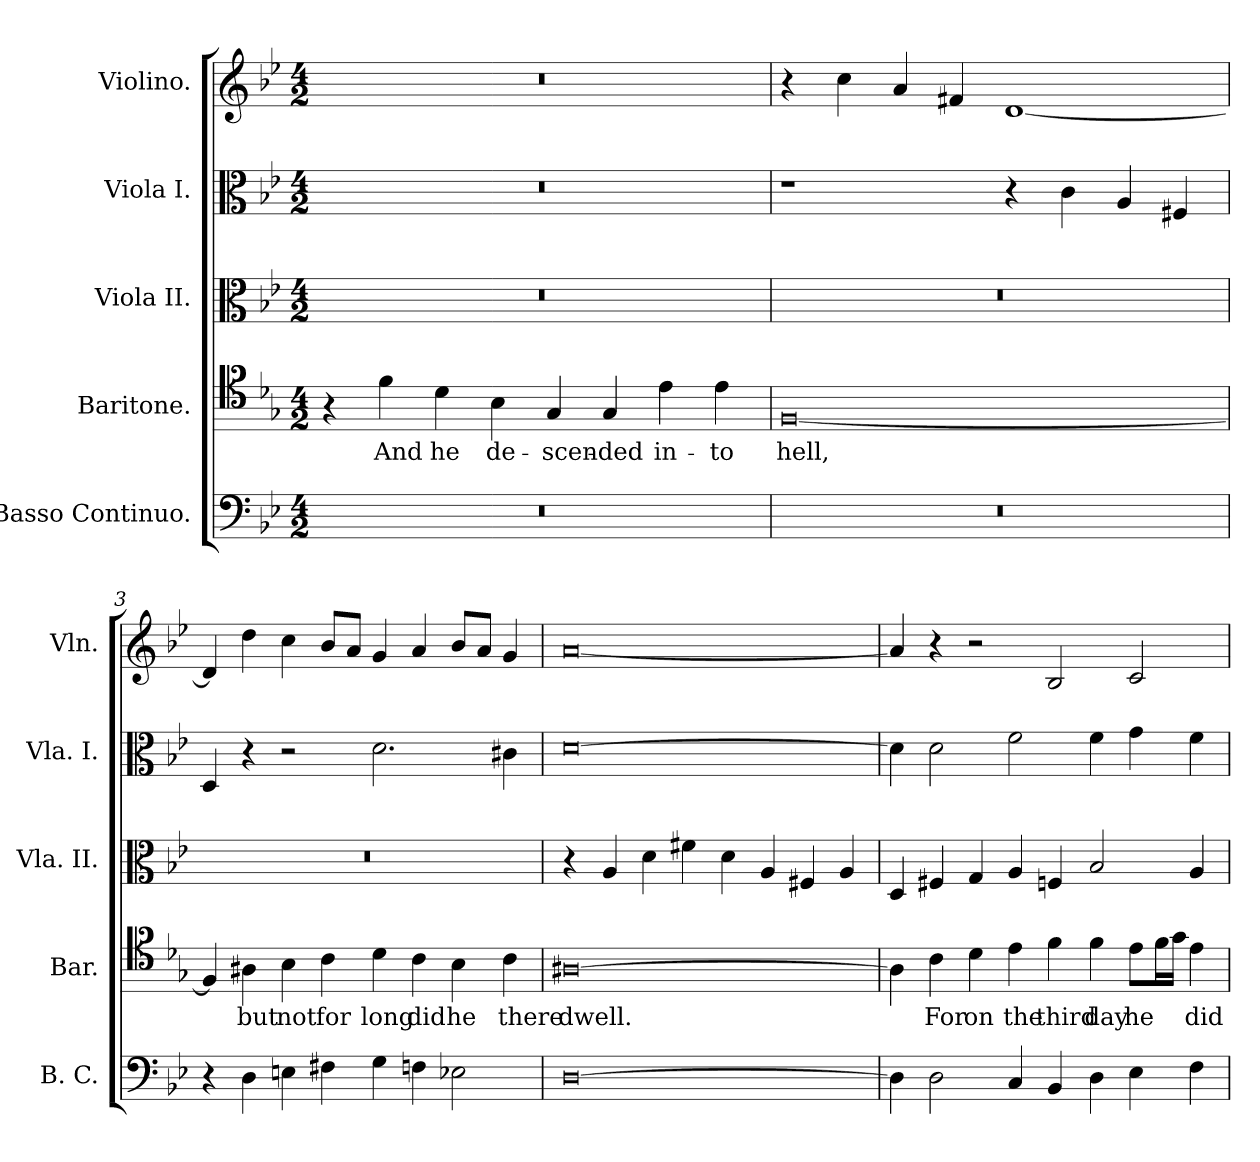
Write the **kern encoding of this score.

**kern	**kern	**text	**kern	**kern	**kern
*part5	*part4	*part4	*part3	*part2	*part1
*staff5	*staff4	*staff4	*staff3	*staff2	*staff1
*I"Basso Continuo.	*I"Baritone.	*	*I"Viola II.	*I"Viola I.	*I"Violino.
*I'B. C.	*I'Bar.	*	*I'Vla. II.	*I'Vla. I.	*I'Vln.
*clefF4	*clefC5	*	*clefC3	*clefC3	*clefG2
*k[b-e-]	*k[b-e-]	*	*k[b-e-]	*k[b-e-]	*k[b-e-]
*M4/2	*M4/2	*	*M4/2	*M4/2	*M4/2
=1	=1	=1	=1	=1	=1
0r	4r	.	0r	0r	0r
!	!	!LO:LY:b	!	!	!
.	4d\	And	.	.	.
!	!	!LO:LY:b	!	!	!
.	4B-\	he	.	.	.
!	!	!LO:LY:b	!	!	!
.	4G\	de-	.	.	.
!	!	!LO:LY:b	!	!	!
.	4E-/	-scen-	.	.	.
!	!	!LO:LY:b	!	!	!
.	4E-/	-ded	.	.	.
!	!	!LO:LY:b	!	!	!
.	4c\	in-	.	.	.
!	!	!LO:LY:b	!	!	!
.	4c\	-to	.	.	.
=2	=2	=2	=2	=2	=2
!	!	!LO:LY:b	!	!	!
0r	[0D	hell,	0r	1r	4r
.	.	.	.	.	4cc\
.	.	.	.	.	4a/
.	.	.	.	.	4f#X/
.	.	.	.	4r	[1d
.	.	.	.	4c\	.
.	.	.	.	4A/	.
.	.	.	.	4F#X/	.
=3	=3	=3	=3	=3	=3
4r	4D/]	.	0r	4D/	4d/]
!	!	!LO:LY:b	!	!	!
4D\	4F#X\	but	.	4r	4dd\
!	!	!LO:LY:b	!	!	!
4En\	4G\	not	.	2r	4cc\
!	!	!LO:LY:b	!	!	!
4F#X\	4A\	for	.	.	8b-/L
.	.	.	.	.	8a/J
!	!	!LO:LY:b	!	!	!
4G\	4B-\	long	.	2.d\	4g/
!	!	!LO:LY:b	!	!	!
4Fn\	4A\	did	.	.	4a/
!	!	!LO:LY:b	!	!	!
2E-X\	4G\	he	.	.	8b-/L
.	.	.	.	.	8a/J
!	!	!LO:LY:b	!	!	!
.	4A\	there	.	4c#X\	4g/
=4	=4	=4	=4	=4	=4
!	!	!LO:LY:b	!	!	!
[0D	[0F#X	dwell.	4r	[0d	[0a
.	.	.	4A/	.	.
.	.	.	4d\	.	.
.	.	.	4f#X\	.	.
.	.	.	4d\	.	.
.	.	.	4A/	.	.
.	.	.	4F#X/	.	.
.	.	.	4A/	.	.
=5	=5	=5	=5	=5	=5
4D\]	4F#\]	.	4D/	4d\]	4a/]
!	!	!LO:LY:b	!	!	!
2D\	4A\	For	4F#X/	2d\	4r
!	!	!LO:LY:b	!	!	!
.	4B-\	on	4G/	.	2r
!	!	!LO:LY:b	!	!	!
4C/	4c\	the	4A/	2f\	.
!	!	!LO:LY:b	!	!	!
4BB-/	4d\	third	4Fn/	.	2B-/
!	!	!LO:LY:b	!	!	!
4D\	4d\	day	2B-/	4f\	.
!	!	!LO:LY:b	!	!	!
4E-\	8c\L	he	.	4g\	2c/
.	16d\L	.	.	.	.
.	16e-\JJ	.	.	.	.
!	!	!LO:LY:b	!	!	!
4F\	4c\	did	4A/	4f\	.
=	=	=	=	=	=
*-	*-	*-	*-	*-	*-
